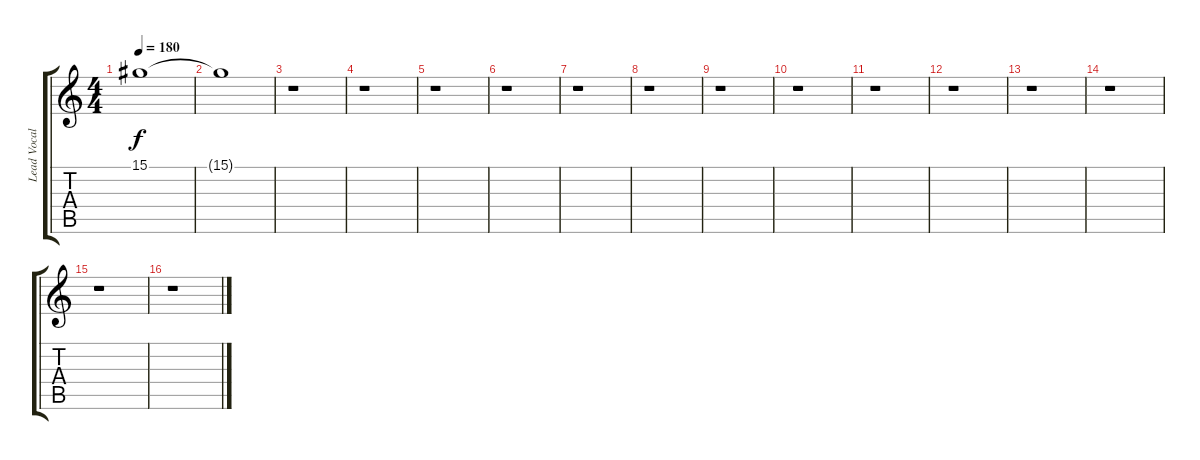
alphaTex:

\track ("Lead Vocal" "Lead Vocal") {instrument flute}
\staff {score tabs}
\tuning (F4 C4 Ab3 Eb3 Bb2 F2) {hide}
\ts (4 4)
\tempo 180
\clef g2
\ks c
15.1{t}.1{dy f} |
15.1{t}.1 |
r.1 |
r.1 |
r.1 |
r.1 |
r.1 |
r.1 |
r.1 |
r.1 |
r.1 |
r.1 |
r.1 |
r.1 |
r.1 |
r.1
